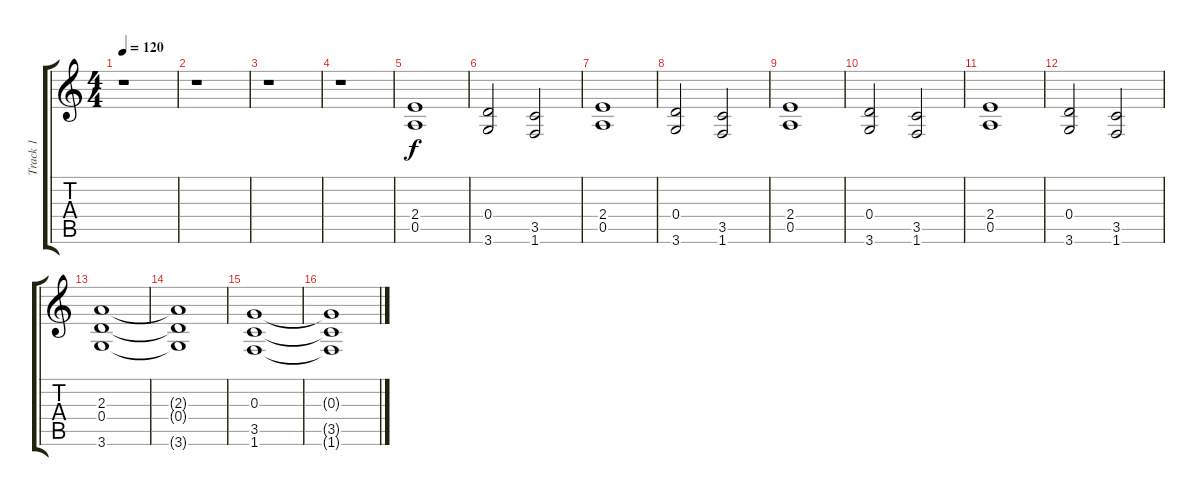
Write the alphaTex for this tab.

\track ("Track 1" "Track 1") {instrument distortionguitar}
\staff {score tabs}
\tuning (E4 B3 G3 D3 A2 E2) {hide}
\ts (4 4)
\tempo 120
\clef g2
\ks c
r.1{dy f instrument distortionguitar} |
r.1 |
r.1 |
r.1 |
(2.4 0.5).1 |
(0.4 3.6).2 (3.5 1.6).2 |
(2.4 0.5).1 |
(0.4 3.6).2 (3.5 1.6).2 |
(2.4 0.5).1 |
(0.4 3.6).2 (3.5 1.6).2 |
(2.4 0.5).1 |
(0.4 3.6).2 (3.5 1.6).2 |
(2.3 0.4 3.6).1 |
(2.3{t} 0.4{t} 3.6{t}).1 |
(0.3 3.5 1.6).1 |
(0.3{t} 3.5{t} 1.6{t}).1
